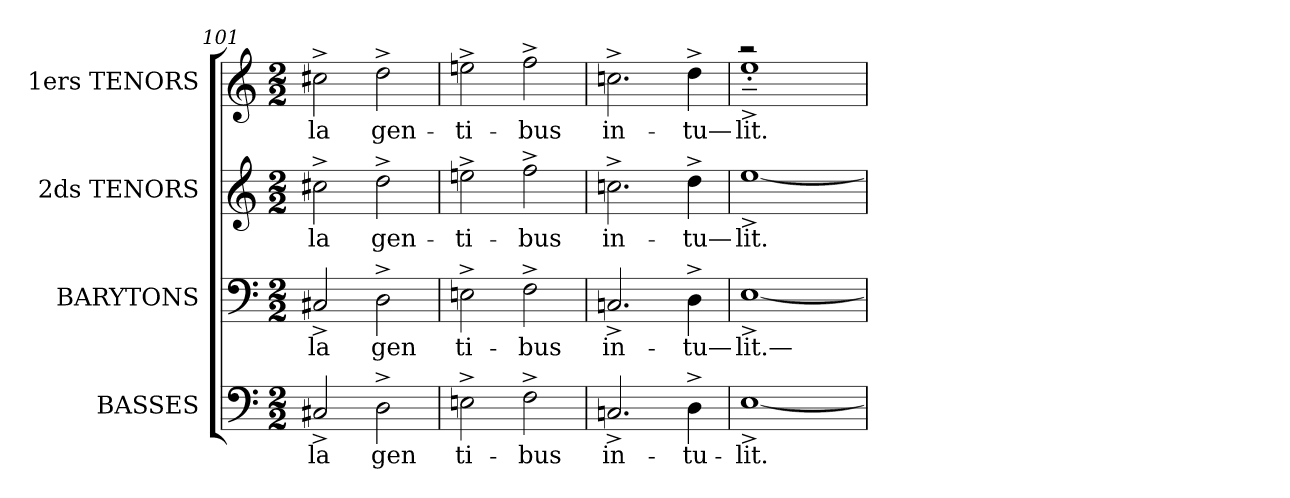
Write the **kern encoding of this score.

**kern	**text	**kern	**text	**kern	**text	**kern	**text
*part4	*part4	*part3	*part3	*part2	*part2	*part1	*part1
*staff4	*staff4	*staff3	*staff3	*staff2	*staff2	*staff1	*staff1
*I"BASSES	*	*I"BARYTONS	*	*I"2ds TENORS	*	*I"1ers TENORS	*
*I'BAS.	*	*I'BAR.	*	*	*	*	*
*clefF4	*	*clefF4	*	*clefG2	*	*clefG2	*
*k[]	*	*k[]	*	*k[]	*	*k[]	*
*M2/2	*	*M2/2	*	*M2/2	*	*M2/2	*
=101	=101	=101	=101	=101	=101	=101	=101
2C#X^>i/	la	2C#X^>i/	la	2cc#X^>i\	la	2cc#X^>i\	la
2D^>i\	gen	2D^>i\	gen	2dd^>i\	gen-	2dd^>i\	gen-
=102	=102	=102	=102	=102	=102	=102	=102
2En^>i\	ti-	2En^>i\	ti-	2een^>i\	ti-	2een^>i\	ti-
2F^>i\	bus	2F^>i\	bus	2ff^>i\	bus	2ff^>i\	bus
=103	=103	=103	=103	=103	=103	=103	=103
2.Cn^>i/	in-	2.Cn^>i/	in-	2.ccn^>i\	in-	2.ccn^>i\	in-
4D^>i\	tu-	4D^>i\	tu—	4dd^>i\	tu—	4dd^>i\	tu—
=104	=104	=104	=104	=104	=104	=104	=104
*	*	*	*	*	*	*^	*
[1E^>i/	lit.	[1E^>i/	lit.—	[1ee^>i/	lit.	2r	1ee'>~>^>j/	lit.
.	.	.	.	.	.	2ryy	.	.
*	*	*	*	*	*	*v	*v	*
=	=	=	=	=	=	=	=
*-	*-	*-	*-	*-	*-	*-	*-
